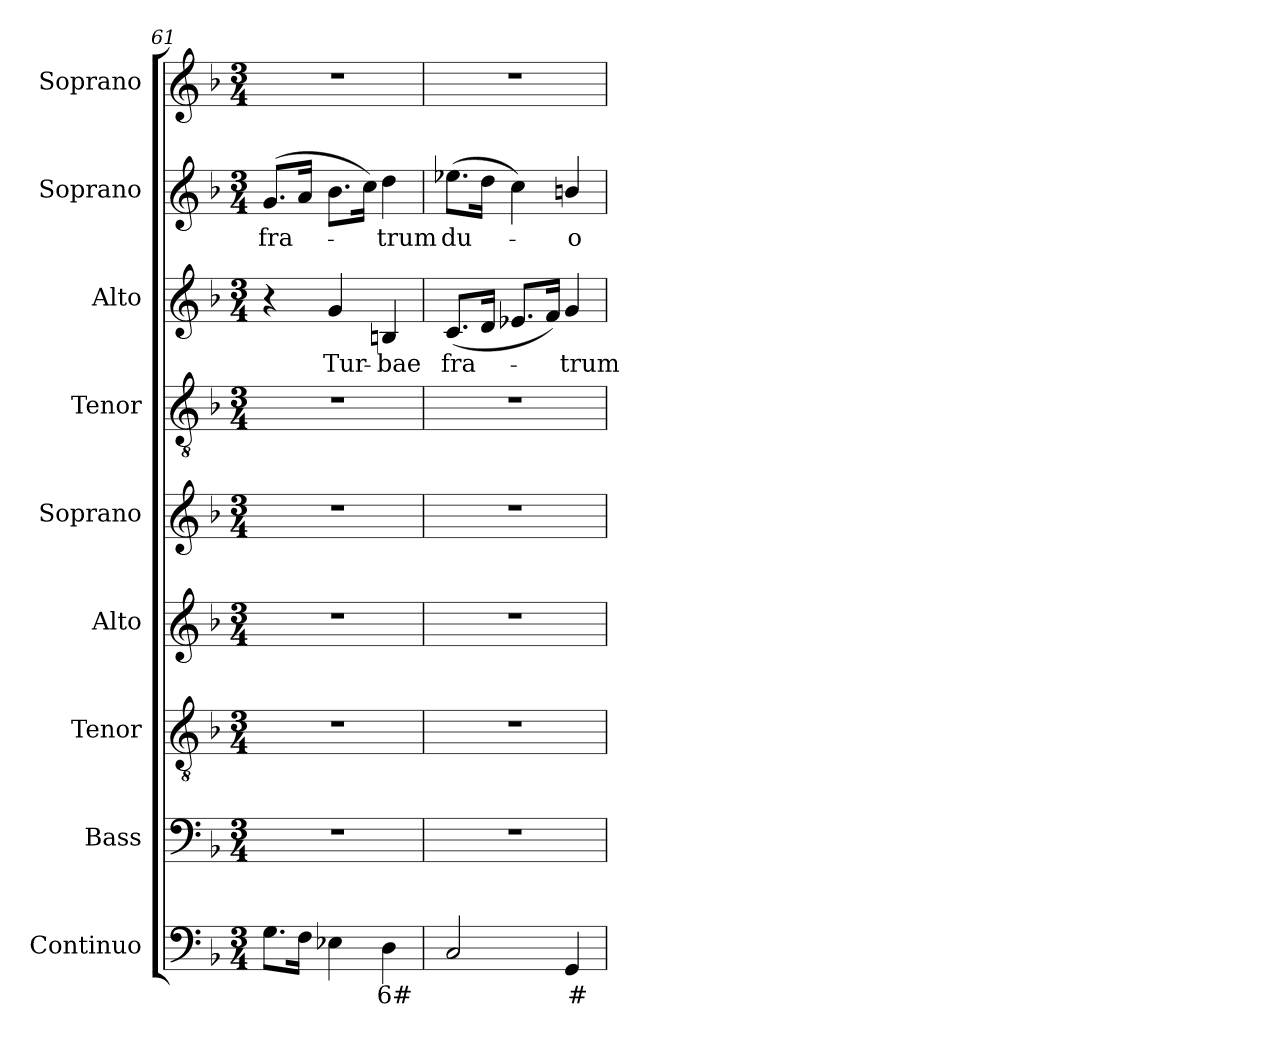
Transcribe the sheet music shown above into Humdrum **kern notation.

**kern	**text	**kern	**kern	**kern	**kern	**kern	**kern	**text	**kern	**text	**kern
*part9	*part9	*part8	*part7	*part6	*part5	*part4	*part3	*part3	*part2	*part2	*part1
*staff9	*staff9	*staff8	*staff7	*staff6	*staff5	*staff4	*staff3	*staff3	*staff2	*staff2	*staff1
*I"Continuo	*	*I"Bass	*I"Tenor	*I"Alto	*I"Soprano	*I"Tenor	*I"Alto	*	*I"Soprano	*	*I"Soprano
*I'Cont.	*	*I'B.	*I'T.	*I'A.	*I'S.	*I'T.	*I'A.	*	*I'S.	*	*I'S.
!!LO:LB:g=z
*clefF4	*	*clefF4	*clefGv2	*clefG2	*clefG2	*clefGv2	*clefG2	*	*clefG2	*	*clefG2
*	*	*	*ITrd7c12	*	*	*ITrd7c12	*	*	*	*	*
*k[b-]	*	*k[b-]	*k[b-]	*k[b-]	*k[b-]	*k[b-]	*k[b-]	*	*k[b-]	*	*k[b-]
*F:	*	*F:	*F:	*F:	*F:	*F:	*F:	*	*F:	*	*F:
*M3/4	*	*M3/4	*M3/4	*M3/4	*M3/4	*M3/4	*M3/4	*	*M3/4	*	*M3/4
=61	=61	=61	=61	=61	=61	=61	=61	=61	=61	=61	=61
!	!	!LO:N:vis=1	!LO:N:vis=1	!LO:N:vis=1	!LO:N:vis=1	!LO:N:vis=1	!	!	!	!	!
!	!	!	!	!	!	!	!	!	!	!LO:LY:b:color=#000000	!LO:N:vis=1
8.Gi\L	.	2.r	2.r	2.r	2.r	2.r	4r	.	(8.gi/L	fra-	2.r
16Fi\Jk	.	.	.	.	.	.	.	.	16ai/Jk	.	.
!	!	!	!	!	!	!	!	!LO:LY:b:color=#000000	!	!	!
4E-Xi\	.	.	.	.	.	.	4gi/	Tur-	8.b-i\L	.	.
.	.	.	.	.	.	.	.	.	16cci\Jk)	.	.
!	!LO:LY:b:color=#000000	!	!	!	!	!	!	!	!	!	!
!	!	!	!	!	!	!	!	!LO:LY:b:color=#000000	!	!	!
!	!	!	!	!	!	!	!	!	!	!LO:LY:b:color=#000000	!
4Di\	6#	.	.	.	.	.	4Bni/	-bae	4ddi\	-trum	.
=62	=62	=62	=62	=62	=62	=62	=62	=62	=62	=62	=62
!	!	!LO:N:vis=1	!LO:N:vis=1	!LO:N:vis=1	!LO:N:vis=1	!LO:N:vis=1	!	!	!	!	!
!	!	!	!	!	!	!	!	!LO:LY:b:color=#000000	!	!	!
!	!	!	!	!	!	!	!	!	!	!LO:LY:b:color=#000000	!LO:N:vis=1
2Ci/	.	2.r	2.r	2.r	2.r	2.r	(8.ci/L	fra-	(8.ee-Xi\L	du-	2.r
.	.	.	.	.	.	.	16di/Jk	.	16ddi\Jk	.	.
.	.	.	.	.	.	.	8.e-Xi/L	.	4cci\)	.	.
.	.	.	.	.	.	.	16fi/Jk)	.	.	.	.
!	!LO:LY:b:color=#000000	!	!	!	!	!	!	!	!	!	!
!	!	!	!	!	!	!	!	!LO:LY:b:color=#000000	!	!	!
!	!	!	!	!	!	!	!	!	!	!LO:LY:b:color=#000000	!
4GGi/	#	.	.	.	.	.	4gi/	-trum	4bni/	-o-	.
=	=	=	=	=	=	=	=	=	=	=	=
*-	*-	*-	*-	*-	*-	*-	*-	*-	*-	*-	*-
